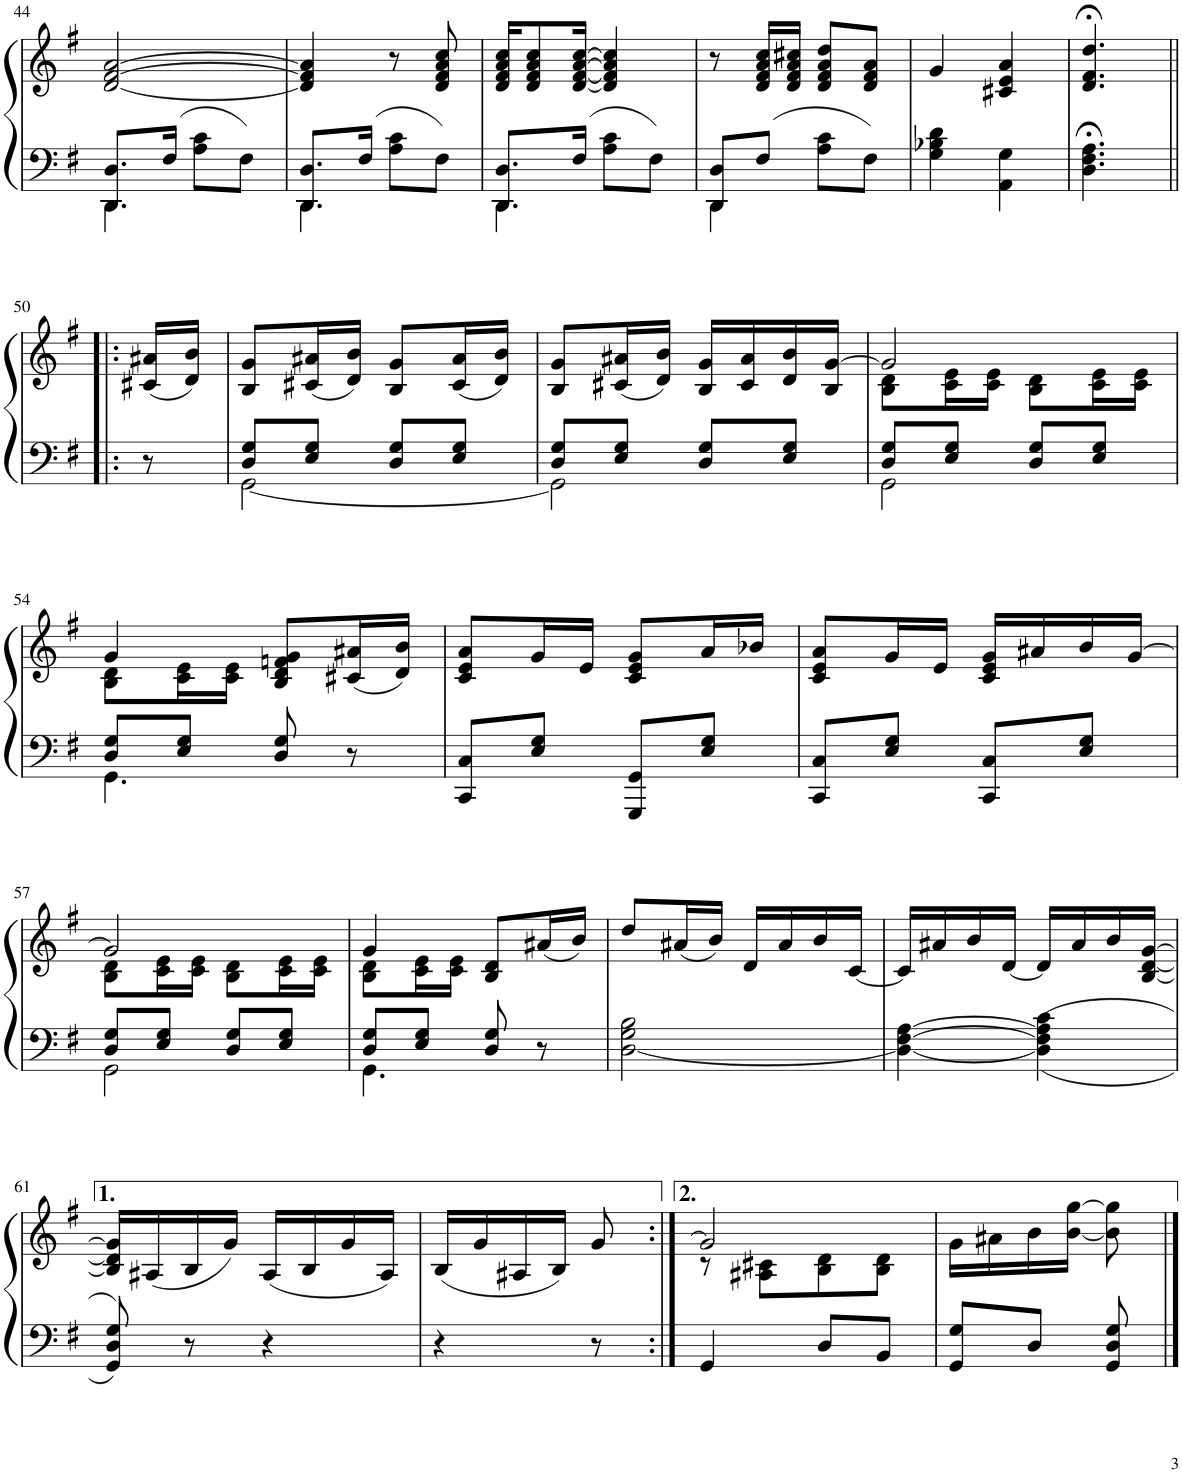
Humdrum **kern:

**kern	**kern
*part1	*part1
*staff2	*staff1
*I"Piano	*
*I'Pno.	*
!!LO:PB:g=z
*clefF4	*clefG2
*k[f#]	*k[f#]
*M2/4	*M2/4
=44	=44
*^	*
8.DD/ 8.D/L	4.DD\	[2d/ [>2f#/ [2a/
16F#/Jk	.	.
8A\ 8c\L	.	.
8F#\J	8ryy	.
=45	=45	=45
8.DD/ 8.D/L	4.DD\	4d/] 4f#/] 4a/]
16F#/Jk	.	.
8A\ 8c\L	.	8r
8F#\J	8ryy	8d/ 8f#/ 8a/ 8cc/
=46	=46	=46
8.DD/ 8.D/L	4.DD\	16d/ 16f#/ 16a/ 16cc/KL
.	.	8d/ 8f#/ 8a/ 8cc/
16F#/Jk	.	[16d/ [16f#/ [>16a/ [16cc/Jk
8A\ 8c\L	.	4d/] 4f#/] 4a/] 4cc/]
8F#\J	8ryy	.
=47	=47	=47
8DD/ 8D/L	4DD\	8r
8F#/J	.	16d/ 16f#/ 16a/ 16cc/LL
.	.	16d/ 16f#/ 16a/ 16cc#X/JJ
8A\ 8c\L	4ryy	8d/ 8f#/ 8a/ 8dd/L
8F#\J	.	8d/ 8f#/ 8a/J
*v	*v	*
=48	=48
4G\ 4B-X\ 4d\	4g/
4AA\ 4G\	4c#X/ 4e/ 4a/
=49	=49
4.D\;< 4.F#\;< 4.A\;<	4.d/;< 4.f#/;< 4.dd/;<
!!LO:LB:g=z
=50!|:	=50!|:
8r	(16c#X/ 16a#X/LL
.	16d/ 16b/JJ)
=51	=51
*^	*
8D/ 8G/L	[2GG\	8B/ 8g/L
8E/ 8G/J	.	(16c#X/ 16a#X/L
.	.	16d/ 16b/JJ)
8D/ 8G/L	.	8B/ 8g/L
8E/ 8G/J	.	(16c#/ 16a#/L
.	.	16d/ 16b/JJ)
=52	=52	=52
8D/ 8G/L	2GG\]	8B/ 8g/L
8E/ 8G/J	.	(16c#X/ 16a#X/L
.	.	16d/ 16b/JJ)
8D/ 8G/L	.	16B/ 16g/LL
.	.	16c#/ 16a#/
8E/ 8G/J	.	16d/ 16b/
.	.	16B/ [16g/JJ
=53	=53	=53
*	*	*^
8D/ 8G/L	2GG\	2g/]	8B\ 8d\L
8E/ 8G/J	.	.	16c\ 16e\L
.	.	.	16c\ 16e\JJ
8D/ 8G/L	.	.	8B\ 8d\L
8E/ 8G/J	.	.	16c\ 16e\L
.	.	.	16c\ 16e\JJ
!!LO:LB:g=z	!!
=54	=54	=54	=54
8D/ 8G/L	4.GG\	4g/	8B\ 8d\L
8E/ 8G/J	.	.	16c\ 16e\L
.	.	.	16c\ 16e\JJ
8D/ 8G/	.	8B/ 8d/ 8fn/ 8g/L	4ryy
8r	8ryy	(<16c#X/ 16a#X/L	.
.	.	16d/ 16b/JJ)	.
*v	*v	*	*
*	*v	*v
=55	=55
8CC/ 8C/L	8c/ 8e/ 8a/L
8E/ 8G/J	16g/L
.	16e/JJ
8GGG/ 8GG/L	8c/ 8e/ 8g/L
8E/ 8G/J	16a/L
.	16b-X/JJ
=56	=56
8CC/ 8C/L	8c/ 8e/ 8a/L
8E/ 8G/J	16g/L
.	16e/JJ
8CC/ 8C/L	16c/ 16e/ 16g/LL
.	16a#X/
8E/ 8G/J	16b/
.	[16g/JJ
!!LO:LB:g=z
=57	=57
*^	*^
8D/ 8G/L	2GG\	2g/]	8B\ 8d\L
8E/ 8G/J	.	.	16c\ 16e\L
.	.	.	16c\ 16e\JJ
8D/ 8G/L	.	.	8B\ 8d\L
8E/ 8G/J	.	.	16c\ 16e\L
.	.	.	16c\ 16e\JJ
=58	=58	=58	=58
8D/ 8G/L	4.GG\	4g/	8B\ 8d\L
8E/ 8G/J	.	.	16c\ 16e\L
.	.	.	16c\ 16e\JJ
8D/ 8G/	.	8B/ 8d/L	4ryy
8r	8ryy	(<16a#X/L	.
.	.	16b/JJ)	.
*v	*v	*	*
*	*v	*v
=59	=59
[2D\ 2G\ 2B\	8dd/L
.	(16a#X/L
.	16b/JJ)
.	16d/LL
.	16a#/
.	16b/
.	[16c/JJ
=60	=60
4D\_ [4F#\ [4A\	16c/LL]
.	16a#X/
.	16b/
.	[16d/JJ
4D\] 4F#\] 4A\] 4c\	16d/LL]
.	16a#/
.	16b/
.	[16B/ [16d/ [16g/JJ
!!LO:LB:g=z
=61	=61
8GG/ 8D/ 8G/	16B/] 16d/] 16g/]LL
.	(16A#X/
8r	16B/
.	16g/JJ)
4r	(16A#/LL
.	16B/
.	16g/
.	16A#/JJ)
=62	=62
4r	(16B/LL
.	16g/
.	16A#X/
.	16B/JJ)
8r	8g/
=63:|!	=63:|!
.	[qg
*	*^
4GG/	2g/]	8r
.	.	8A#X\ 8c#X\L
8D/L	.	8B\ 8d\
8BB/J	.	8B\ 8d\J
*	*v	*v
=64	=64
8GG/ 8G/L	16g\LL
.	16a#X\
8D/J	16b\
.	[16b\ [16gg\JJ
8GG/ 8D/ 8G/	8b\] 8gg\]
==	==
*-	*-
